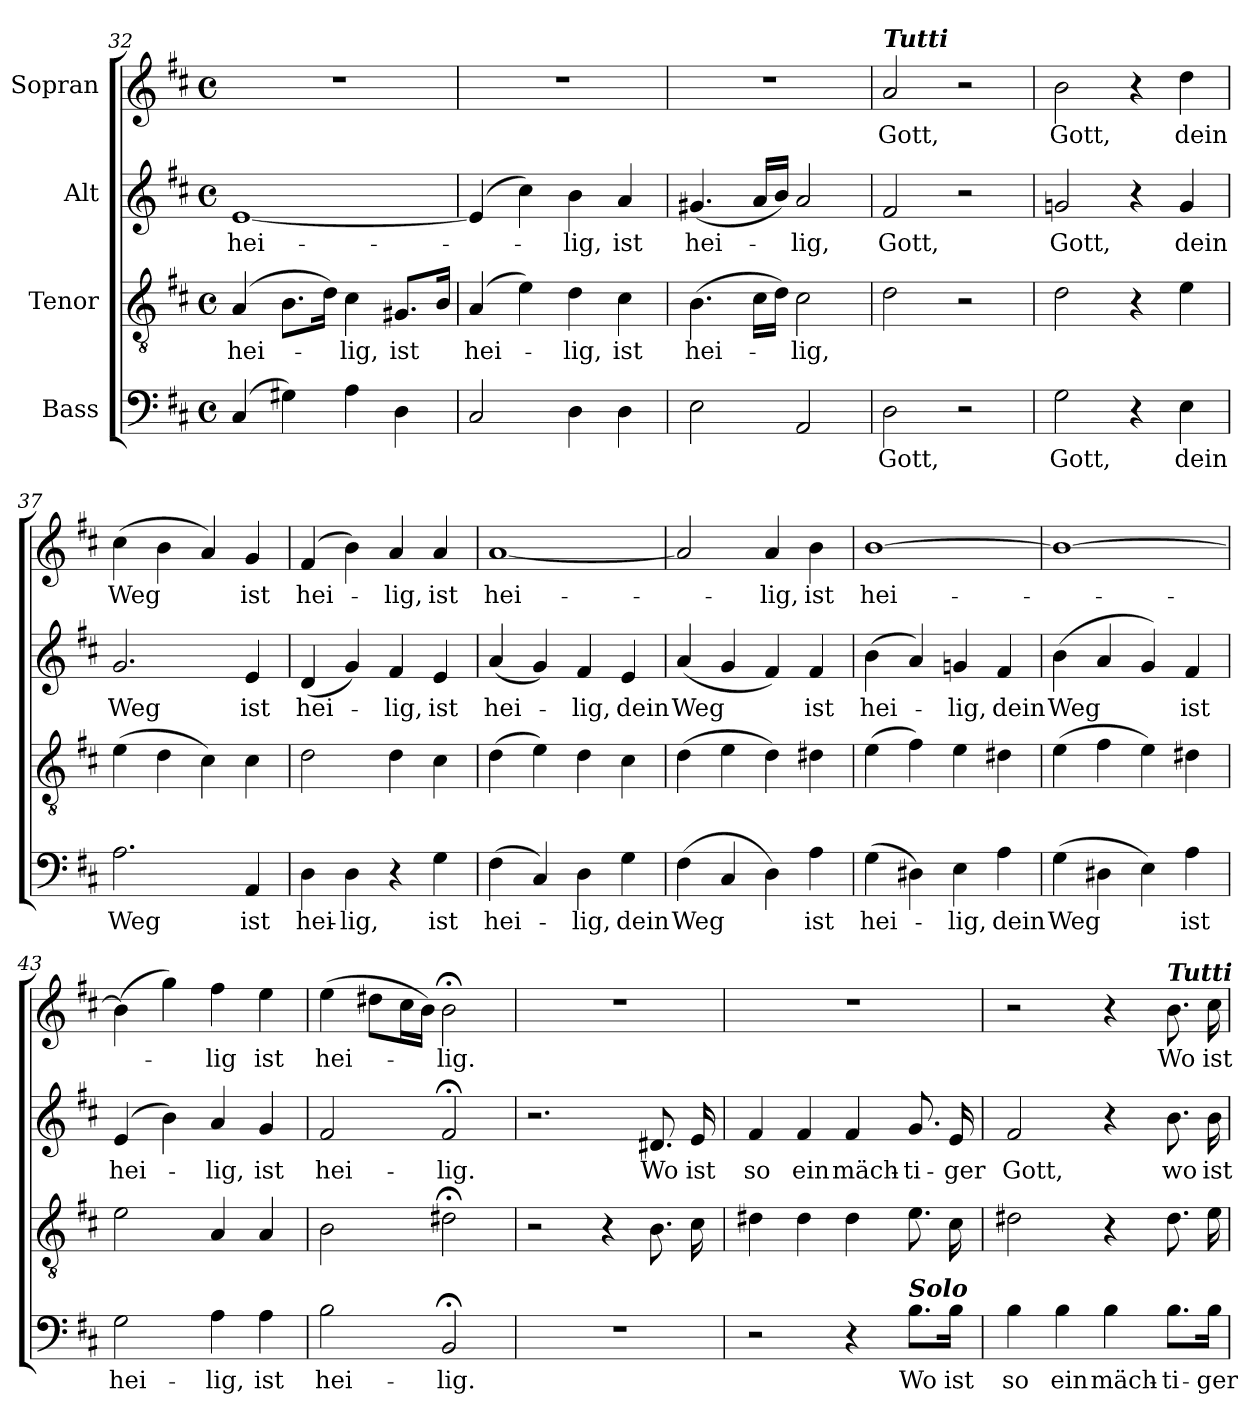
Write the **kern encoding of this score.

**kern	**text	**kern	**text	**kern	**text	**kern	**text
*part4	*part4	*part3	*part3	*part2	*part2	*part1	*part1
*staff4	*staff4	*staff3	*staff3	*staff2	*staff2	*staff1	*staff1
*I"Bass	*	*I"Tenor	*	*I"Alt	*	*I"Sopran	*
*clefF4	*	*clefGv2	*	*clefG2	*	*clefG2	*
*k[f#c#]	*	*k[f#c#]	*	*k[f#c#]	*	*k[f#c#]	*
*D:	*	*D:	*	*D:	*	*D:	*
*M4/4	*	*M4/4	*	*M4/4	*	*M4/4	*
*met(c)	*	*met(c)	*	*met(c)	*	*met(c)	*
=32	=32	=32	=32	=32	=32	=32	=32
(4C#/	.	(>4A/	hei-	[1e	hei-	1r	.
4G#X\)	.	8.B\L	.	.	.	.	.
.	.	16d\Jk)	.	.	.	.	.
4A\	.	4c#\	-lig,	.	.	.	.
4D\	.	8.G#X/L	ist	.	.	.	.
.	.	16B/Jk	.	.	.	.	.
=33	=33	=33	=33	=33	=33	=33	=33
2C#/	.	(>4A/	hei-	(>4e/]	.	1r	.
.	.	4e\)	.	4cc#\)	.	.	.
4D\	.	4d\	-lig,	4b\	-lig,	.	.
4D\	.	4c#\	ist	4a/	ist	.	.
=34	=34	=34	=34	=34	=34	=34	=34
2E\	.	(>4.B\	hei-	(4.g#X/	hei-	1r	.
.	.	16c#\LL	.	16a/LL	.	.	.
.	.	16d\JJ)	.	16b/JJ)	.	.	.
2AA/	.	2c#\	-lig,	2a/	-lig,	.	.
=35	=35	=35	=35	=35	=35	=35	=35
!	!	!	!	!	!	!LO:TX:a:Bi:t=Tutti	!
2D\	Gott,	2d\	.	2f#/	Gott,	2a/	Gott,
2r	.	2r	.	2r	.	2r	.
=36	=36	=36	=36	=36	=36	=36	=36
2G\	Gott,	2d\	.	2gn/	Gott,	2b\	Gott,
4r	.	4r	.	4r	.	4r	.
4E\	dein	4e\	.	4g/	dein	4dd\	dein
=37	=37	=37	=37	=37	=37	=37	=37
2.A\	Weg	(>4e\	.	2.g/	Weg	(>4cc#\	Weg
.	.	4d\	.	.	.	4b\	.
.	.	4c#\)	.	.	.	4a/)	.
4AA/	ist	4c#\	.	4e/	ist	4g/	ist
!!LO:LB:g=z
=38	=38	=38	=38	=38	=38	=38	=38
4D\	hei-	2d\	.	(4d/	hei-	(>4f#/	hei-
4D\	-lig,	.	.	4g/)	.	4b\)	.
4r	.	4d\	.	4f#/	-lig,	4a/	-lig,
4G\	ist	4c#\	.	4e/	ist	4a/	ist
=39	=39	=39	=39	=39	=39	=39	=39
(>4F#\	hei-	(>4d\	.	(4a/	hei-	[1a	hei-
4C#/)	.	4e\)	.	4g/)	.	.	.
4D\	-lig,	4d\	.	4f#/	-lig,	.	.
4G\	dein	4c#\	.	4e/	dein	.	.
=40	=40	=40	=40	=40	=40	=40	=40
(>4F#\	Weg	(>4d\	.	(4a/	Weg	2a/]	.
4C#/	.	4e\	.	4g/	.	.	.
4D\)	.	4d\)	.	4f#/)	.	4a/	-lig,
4A\	ist	4d#X\	.	4f#/	ist	4b\	ist
=41	=41	=41	=41	=41	=41	=41	=41
(>4G\	hei-	(>4e\	.	(4b\	hei-	[1b	hei-
4D#X\)	.	4f#\)	.	4a/)	.	.	.
4E\	-lig,	4e\	.	4gn/	-lig,	.	.
4A\	dein	4d#X\	.	4f#/	dein	.	.
=42	=42	=42	=42	=42	=42	=42	=42
(>4G\	Weg	(>4e\	.	(4b\	Weg	1b_	.
4D#X\	.	4f#\	.	4a/	.	.	.
4E\)	.	4e\)	.	4g/)	.	.	.
4A\	ist	4d#X\	.	4f#/	ist	.	.
=43	=43	=43	=43	=43	=43	=43	=43
2G\	hei-	2e\	.	(4e/	hei-	(>4b\]	.
.	.	.	.	4b\)	.	4gg\)	.
4A\	-lig,	4A/	.	4a/	-lig,	4ff#\	-lig
4A\	ist	4A/	.	4g/	ist	4ee\	ist
=44	=44	=44	=44	=44	=44	=44	=44
2B\	hei-	2B\	.	2f#/	hei-	(>4ee\	hei-
.	.	.	.	.	.	8dd#X\L	.
.	.	.	.	.	.	16cc#\L	.
.	.	.	.	.	.	16b\JJ)	.
2BB;</	-lig.	2d#X;<\	.	2f#;</	-lig.	2b;<\	-lig.
!!LO:LB:g=z
=45	=45	=45	=45	=45	=45	=45	=45
1r	.	2r	.	2.r	.	1r	.
.	.	4r	.	.	.	.	.
.	.	8.B\	.	8.d#X/	Wo	.	.
.	.	16c#\	.	16e/	ist	.	.
=46	=46	=46	=46	=46	=46	=46	=46
2r	.	4d#X\	.	4f#/	so	1r	.
.	.	4d#\	.	4f#/	ein	.	.
4r	.	4d#\	.	4f#/	mäch-	.	.
!LO:TX:a:Bi:t=Solo	!	!	!	!	!	!	!
8.B\L	Wo	8.e\	.	8.g/	-ti-	.	.
16B\Jk	ist	16c#\	.	16e/	-ger	.	.
=47	=47	=47	=47	=47	=47	=47	=47
4B\	so	2d#X\	.	2f#/	Gott,	2r	.
4B\	ein	.	.	.	.	.	.
4B\	mäch-	4r	.	4r	.	4r	.
!	!	!	!	!	!	!LO:TX:a:Bi:t=Tutti	!
8.B\L	-ti-	8.d#\	.	8.b\	wo	8.b\	Wo
16B\Jk	-ger	16e\	.	16b\	ist	16cc#\	ist
=	=	=	=	=	=	=	=
*-	*-	*-	*-	*-	*-	*-	*-
